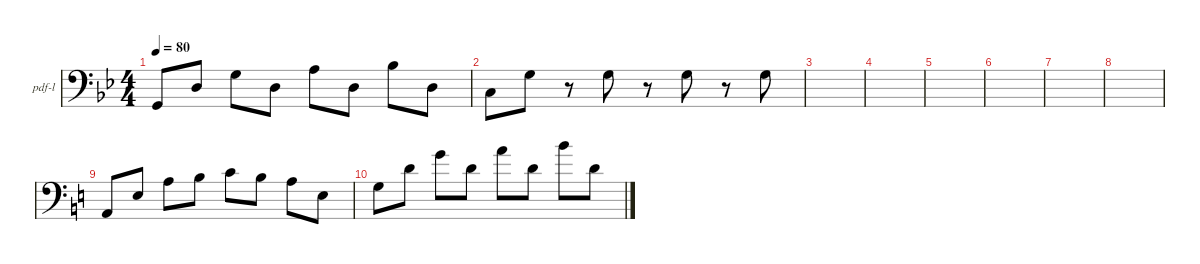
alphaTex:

\defaultSystemsLayout 2
\hideDynamics
\bracketExtendMode nobrackets
\firstSystemTrackNameOrientation horizontal
\otherSystemsTrackNameOrientation horizontal
\track ("pdf-l" "pdf-l") {solo instrument acousticgrandpiano}
\staff {score}
\tuning (E4 B3 G3 D3 A2 E2)
\ts (4 4)
\scale
1.07146
\tempo 80
\accidentals auto
\clef f4
\ottava regular
\simile none
\ks gminor
3.6{acc forcenatural}.8{dy mf instrument acousticgrandpiano beam Up} 5.5{acc forcenatural}.8{beam Up} 5.4{acc forcenatural}.8{beam Down} 5.5{acc forcenatural}.8{beam Down} 7.4{acc forcenatural}.8{beam Down} 5.5{acc forcenatural}.8{beam Down} 3.3{acc b}.8{beam Down} 5.5{acc forcenatural}.8{beam Down} |
\scale
0.928538 3.5{acc forcenatural}.8{beam Down} 5.4{acc forcenatural}.8{beam Down} r.8{beam Down} 0.3{acc forcenatural}.8{beam Down} r.8{beam Down} 0.3{acc forcenatural}.8{beam Down} r.8{beam Down} 0.3{acc forcenatural}.8{beam Down} |
\scale
1.05396 |
\scale
0.946042 |
\scale
1.05396 |
\scale
0.946042 |
\scale
1.06448 |
\scale
0.935516 |
\scale
1.05213
\ks aminor
0.5.8{beam Up} 7.5.8{beam Up} 2.3.8{beam Down} 0.2.8{beam Down} 1.2.8{beam Down} 0.2.8{beam Down} 2.3.8{beam Down} 2.4.8{beam Down} |
\scale
0.947874 0.3.8{beam Down} 3.2.8{beam Down} 3.1.8{beam Down} 3.2.8{beam Down} 10.2.8{beam Down} 3.2.8{beam Down} 7.1.8{beam Down} 3.2.8{beam Down} |
\scale
1.03889 |
\scale
0.961105 |
\scale
1.031 |
\scale
0.969 |
\scale
1.03889 |
\scale
0.961105
